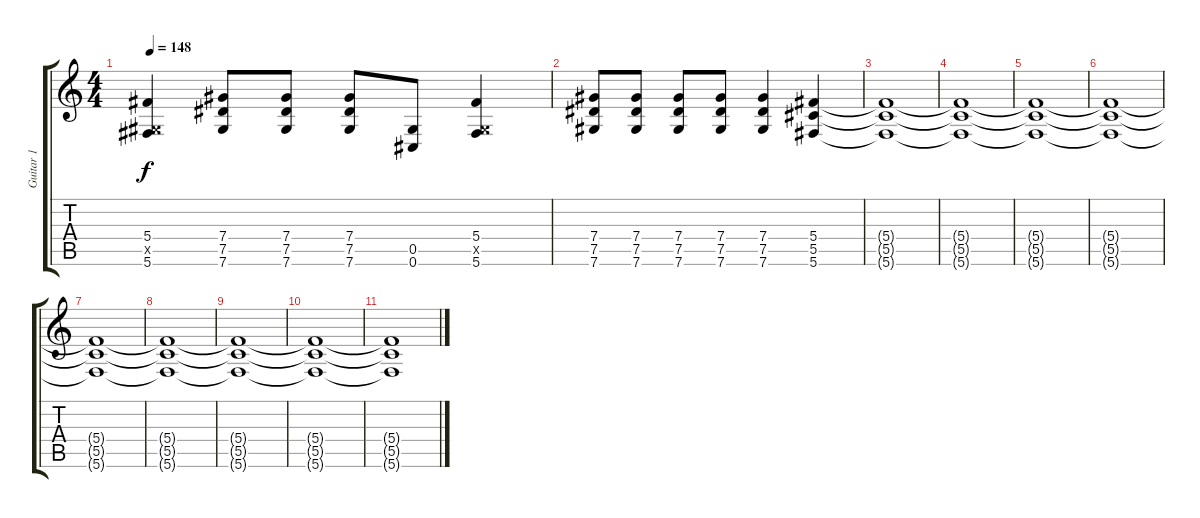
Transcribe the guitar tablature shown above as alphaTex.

\track ("Guitar 1" "Guitar 1") {instrument distortionguitar}
\staff {score tabs}
\tuning (Eb4 Bb3 Gb3 Db3 Ab2 Db2) {hide}
\ts (4 4)
\tempo 148
\clef g2
\ks c
(5.4 0.5{x} 5.6).4{dy f} (7.4 7.5 7.6).8 (7.4 7.5 7.6).8 (7.4 7.5 7.6).8 (0.5 0.6).8 (5.4 0.5{x} 5.6).4 |
(7.4 7.5 7.6).8 (7.4 7.5 7.6).8 (7.4 7.5 7.6).8 (7.4 7.5 7.6).8 (7.4 7.5 7.6).4 (5.4 5.5 5.6).4 |
(5.4{t} 5.5{t} 5.6{t}).1 |
(5.4{t} 5.5{t} 5.6{t}).1 |
(5.4{t} 5.5{t} 5.6{t}).1 |
(5.4{t} 5.5{t} 5.6{t}).1 |
(5.4{t} 5.5{t} 5.6{t}).1 |
(5.4{t} 5.5{t} 5.6{t}).1 |
(5.4{t} 5.5{t} 5.6{t}).1 |
(5.4{t} 5.5{t} 5.6{t}).1 |
(5.4{t} 5.5{t} 5.6{t}).1
